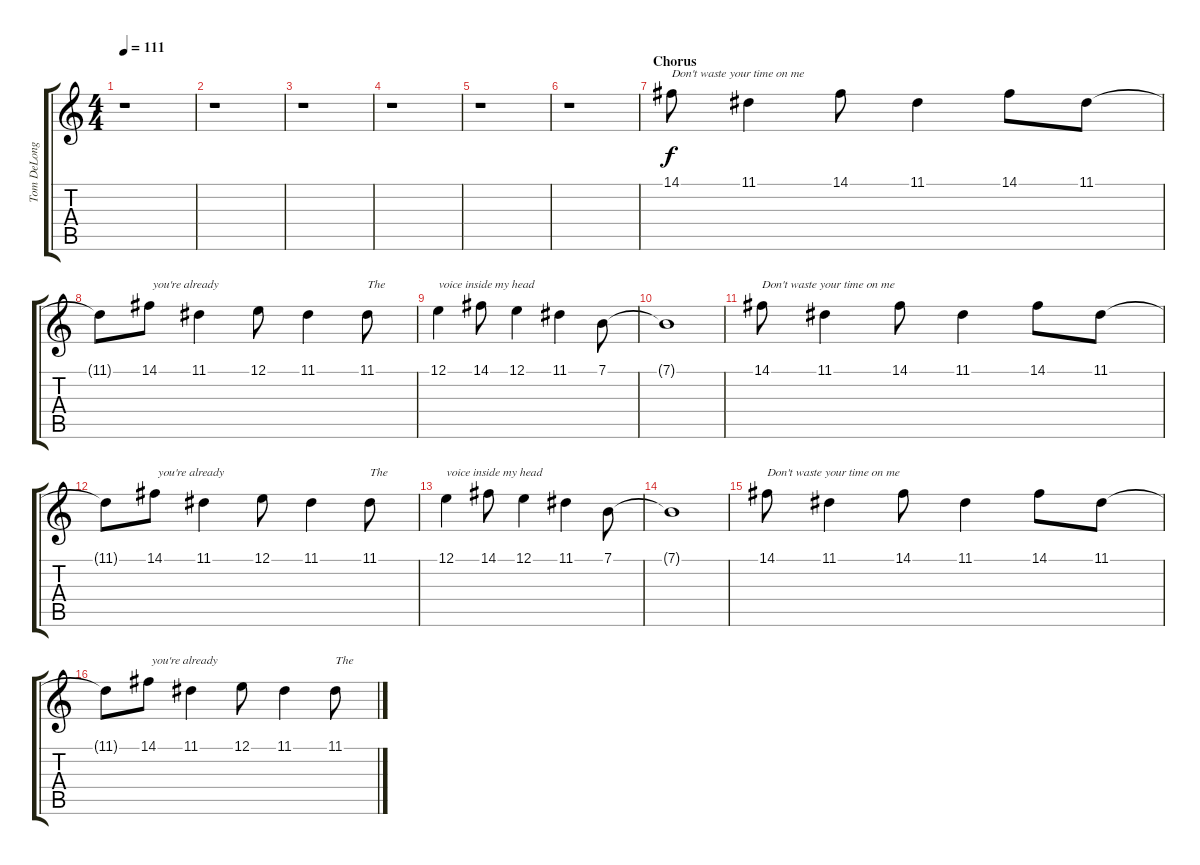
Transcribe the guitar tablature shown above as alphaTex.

\track ("Tom DeLonge - Vocal" "Tom DeLong") {instrument lead8bassandlead}
\staff {score tabs}
\tuning (E4 B3 G3 D3 A2 E2) {hide}
\ts (4 4)
\tempo 111
\clef g2
\ks c
r.1{dy f} |
r.1 |
r.1 |
r.1 |
r.1 |
r.1 |
\section ("" "Chorus")
14.1.8{txt "Don't waste your time on me"} 11.1.4 14.1.8 11.1.4 14.1.8 11.1.8 |
11.1{t}.8 14.1.8{txt " you're already "} 11.1.4 12.1.8 11.1.4 11.1.8{txt "The "} |
12.1.4{txt "voice inside my head "} 14.1.8 12.1.4 11.1.4 7.1.8 |
7.1{t}.1 |
14.1.8{txt "Don't waste your time on me"} 11.1.4 14.1.8 11.1.4 14.1.8 11.1.8 |
11.1{t}.8 14.1.8{txt " you're already "} 11.1.4 12.1.8 11.1.4 11.1.8{txt "The "} |
12.1.4{txt "voice inside my head "} 14.1.8 12.1.4 11.1.4 7.1.8 |
7.1{t}.1 |
14.1.8{txt "Don't waste your time on me"} 11.1.4 14.1.8 11.1.4 14.1.8 11.1.8 |
11.1{t}.8 14.1.8{txt " you're already "} 11.1.4 12.1.8 11.1.4 11.1.8{txt "The "}
